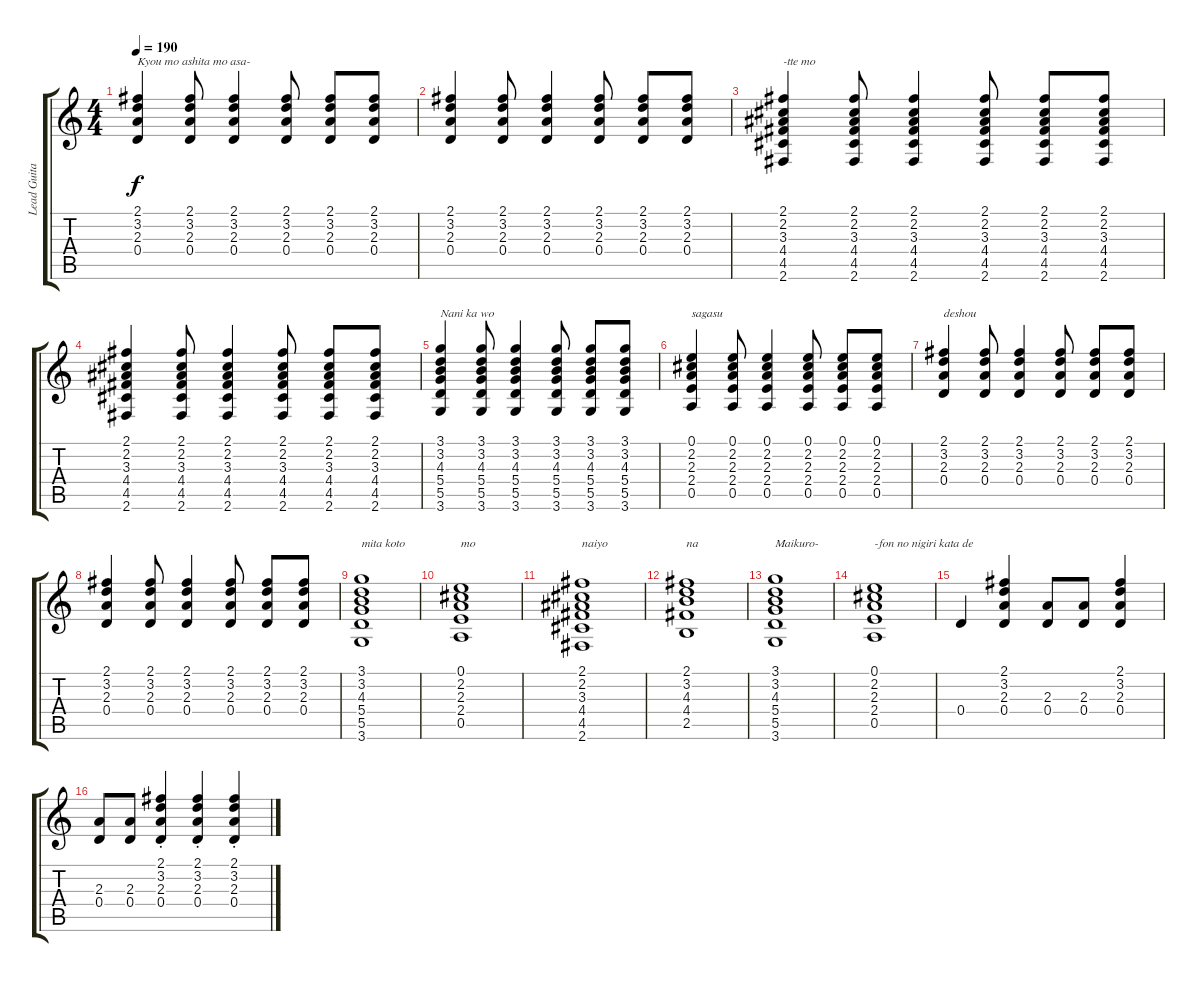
\track ("Lead Guitar" "Lead Guita") {instrument electricguitarclean}
\staff {score tabs}
\tuning (E4 B3 G3 D3 A2 E2) {hide}
\ts (4 4)
\tempo 190
\clef g2
\ks c
(2.1 3.2 2.3 0.4).4{txt "Kyou mo ashita mo asa-" dy f} (2.1 3.2 2.3 0.4).8 (2.1 3.2 2.3 0.4).4 (2.1 3.2 2.3 0.4).8 (2.1 3.2 2.3 0.4).8 (2.1 3.2 2.3 0.4).8 |
(2.1 3.2 2.3 0.4).4 (2.1 3.2 2.3 0.4).8 (2.1 3.2 2.3 0.4).4 (2.1 3.2 2.3 0.4).8 (2.1 3.2 2.3 0.4).8 (2.1 3.2 2.3 0.4).8 |
(2.1 2.2 3.3 4.4 4.5 2.6).4{txt "-tte mo"} (2.1 2.2 3.3 4.4 4.5 2.6).8 (2.1 2.2 3.3 4.4 4.5 2.6).4 (2.1 2.2 3.3 4.4 4.5 2.6).8 (2.1 2.2 3.3 4.4 4.5 2.6).8 (2.1 2.2 3.3 4.4 4.5 2.6).8 |
(2.1 2.2 3.3 4.4 4.5 2.6).4 (2.1 2.2 3.3 4.4 4.5 2.6).8 (2.1 2.2 3.3 4.4 4.5 2.6).4 (2.1 2.2 3.3 4.4 4.5 2.6).8 (2.1 2.2 3.3 4.4 4.5 2.6).8 (2.1 2.2 3.3 4.4 4.5 2.6).8 |
(3.1 3.2 4.3 5.4 5.5 3.6).4{txt "Nani ka wo"} (3.1 3.2 4.3 5.4 5.5 3.6).8 (3.1 3.2 4.3 5.4 5.5 3.6).4 (3.1 3.2 4.3 5.4 5.5 3.6).8 (3.1 3.2 4.3 5.4 5.5 3.6).8 (3.1 3.2 4.3 5.4 5.5 3.6).8 |
(0.1 2.2 2.3 2.4 0.5).4{txt "sagasu"} (0.1 2.2 2.3 2.4 0.5).8 (0.1 2.2 2.3 2.4 0.5).4 (0.1 2.2 2.3 2.4 0.5).8 (0.1 2.2 2.3 2.4 0.5).8 (0.1 2.2 2.3 2.4 0.5).8 |
(2.1 3.2 2.3 0.4).4{txt "deshou"} (2.1 3.2 2.3 0.4).8 (2.1 3.2 2.3 0.4).4 (2.1 3.2 2.3 0.4).8 (2.1 3.2 2.3 0.4).8 (2.1 3.2 2.3 0.4).8 |
(2.1 3.2 2.3 0.4).4 (2.1 3.2 2.3 0.4).8 (2.1 3.2 2.3 0.4).4 (2.1 3.2 2.3 0.4).8 (2.1 3.2 2.3 0.4).8 (2.1 3.2 2.3 0.4).8 |
(3.1 3.2 4.3 5.4 5.5 3.6).1{txt "mita koto"} |
(0.1 2.2 2.3 2.4 0.5).1{txt "mo"} |
(2.1 2.2 3.3 4.4 4.5 2.6).1{txt "naiyo"} |
(2.1 3.2 4.3 4.4 2.5).1{txt "na"} |
(3.1 3.2 4.3 5.4 5.5 3.6).1{txt "Maikuro-"} |
(0.1 2.2 2.3 2.4 0.5).1{txt "-fon no nigiri kata de"} |
0.4.4 (2.1 3.2 2.3 0.4).4 (2.3 0.4).8 (2.3 0.4).8 (2.1 3.2 2.3 0.4).4 |
(2.3 0.4).8 (2.3 0.4).8 (2.1{st} 3.2{st} 2.3{st} 0.4{st}).4 (2.1{st} 3.2{st} 2.3{st} 0.4{st}).4 (2.1{st} 3.2{st} 2.3{st} 0.4{st}).4
